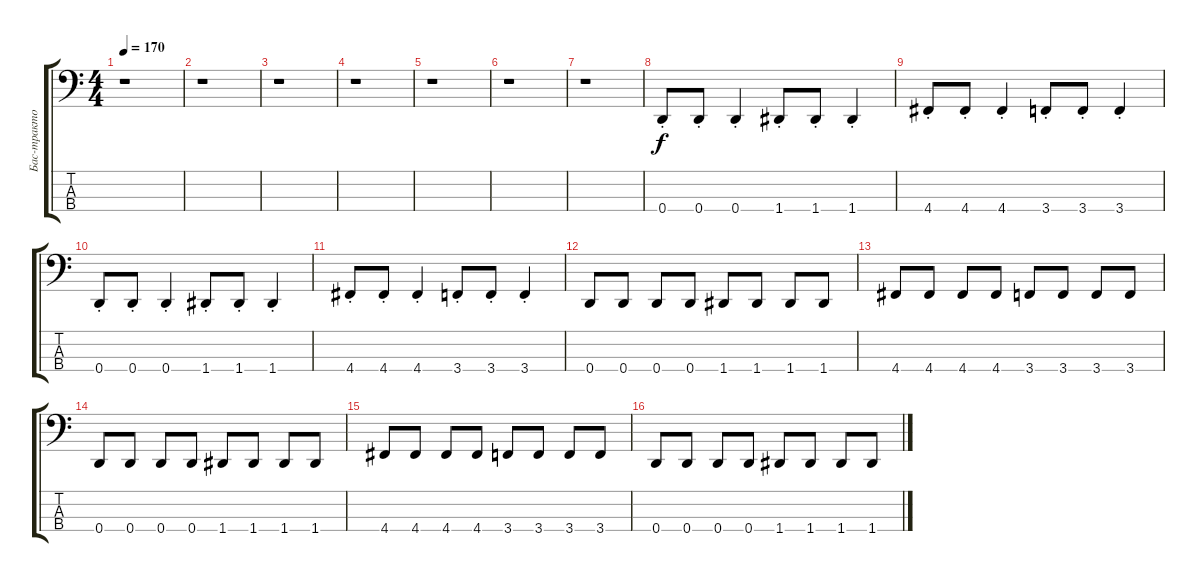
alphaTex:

\track ("Бас-тракторист" "Бас-тракто") {instrument electricbasspick}
\staff {score tabs}
\tuning (G2 D2 A1 D1) {hide}
\ts (4 4)
\tempo 170
\clef f4
\ks c
r.1{dy f} |
r.1 |
r.1 |
r.1 |
r.1 |
r.1 |
r.1 |
0.4{st}.8 0.4{st}.8 0.4{st}.4 1.4{st}.8 1.4{st}.8 1.4{st}.4 |
4.4{st}.8 4.4{st}.8 4.4{st}.4 3.4{st}.8 3.4{st}.8 3.4{st}.4 |
0.4{st}.8 0.4{st}.8 0.4{st}.4 1.4{st}.8 1.4{st}.8 1.4{st}.4 |
4.4{st}.8 4.4{st}.8 4.4{st}.4 3.4{st}.8 3.4{st}.8 3.4{st}.4 |
0.4.8 0.4.8 0.4.8 0.4.8 1.4.8 1.4.8 1.4.8 1.4.8 |
4.4.8 4.4.8 4.4.8 4.4.8 3.4.8 3.4.8 3.4.8 3.4.8 |
0.4.8 0.4.8 0.4.8 0.4.8 1.4.8 1.4.8 1.4.8 1.4.8 |
4.4.8 4.4.8 4.4.8 4.4.8 3.4.8 3.4.8 3.4.8 3.4.8 |
0.4.8 0.4.8 0.4.8 0.4.8 1.4.8 1.4.8 1.4.8 1.4.8
